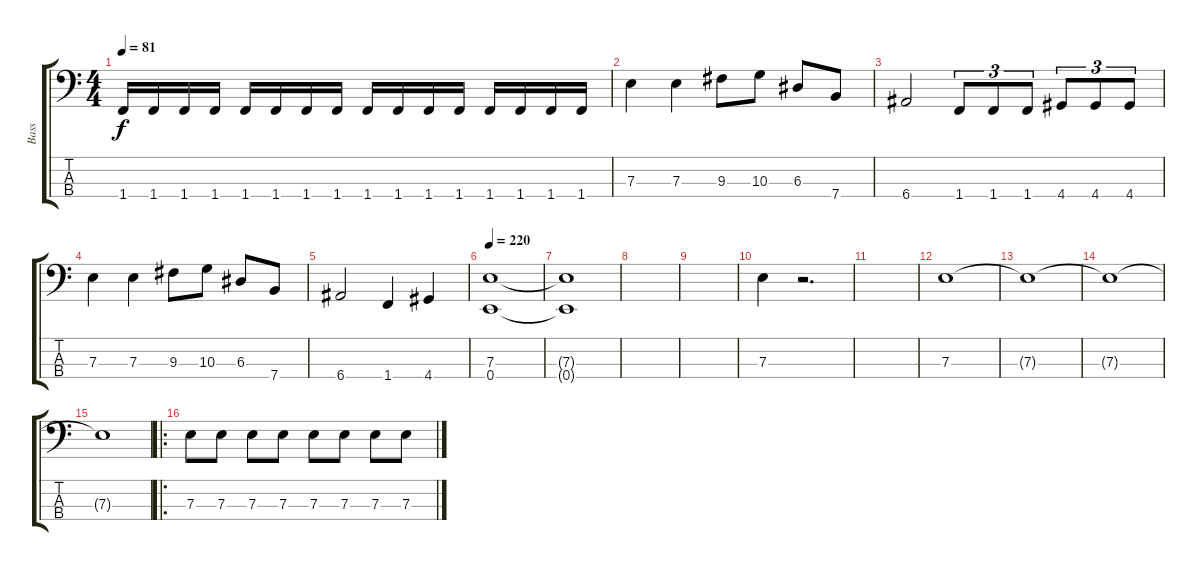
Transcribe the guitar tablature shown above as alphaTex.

\track ("Bass" "Bass") {instrument electricbasspick}
\staff {score tabs}
\tuning (G2 D2 A1 E1) {hide}
\ts (4 4)
\tempo 81
\clef f4
\ks c
1.4.16{dy f} 1.4.16 1.4.16 1.4.16 1.4.16 1.4.16 1.4.16 1.4.16 1.4.16 1.4.16 1.4.16 1.4.16 1.4.16 1.4.16 1.4.16 1.4.16 |
7.3.4 7.3.4 9.3.8 10.3.8 6.3.8 7.4.8 |
6.4.2 1.4.8{tu (3 2)} 1.4.8{tu (3 2)} 1.4.8{tu (3 2)} 4.4.8{tu (3 2)} 4.4.8{tu (3 2)} 4.4.8{tu (3 2)} |
7.3.4 7.3.4 9.3.8 10.3.8 6.3.8 7.4.8 |
6.4.2 1.4.4 4.4.4 |
\tempo 220
(7.3 0.4).1 |
(7.3{t} 0.4{t}).1 |
|
|
7.3.4 r.2{d} |
|
7.3.1 |
7.3{t}.1 |
7.3{t}.1 |
7.3{t}.1 |
\ro
7.3.8 7.3.8 7.3.8 7.3.8 7.3.8 7.3.8 7.3.8 7.3.8
